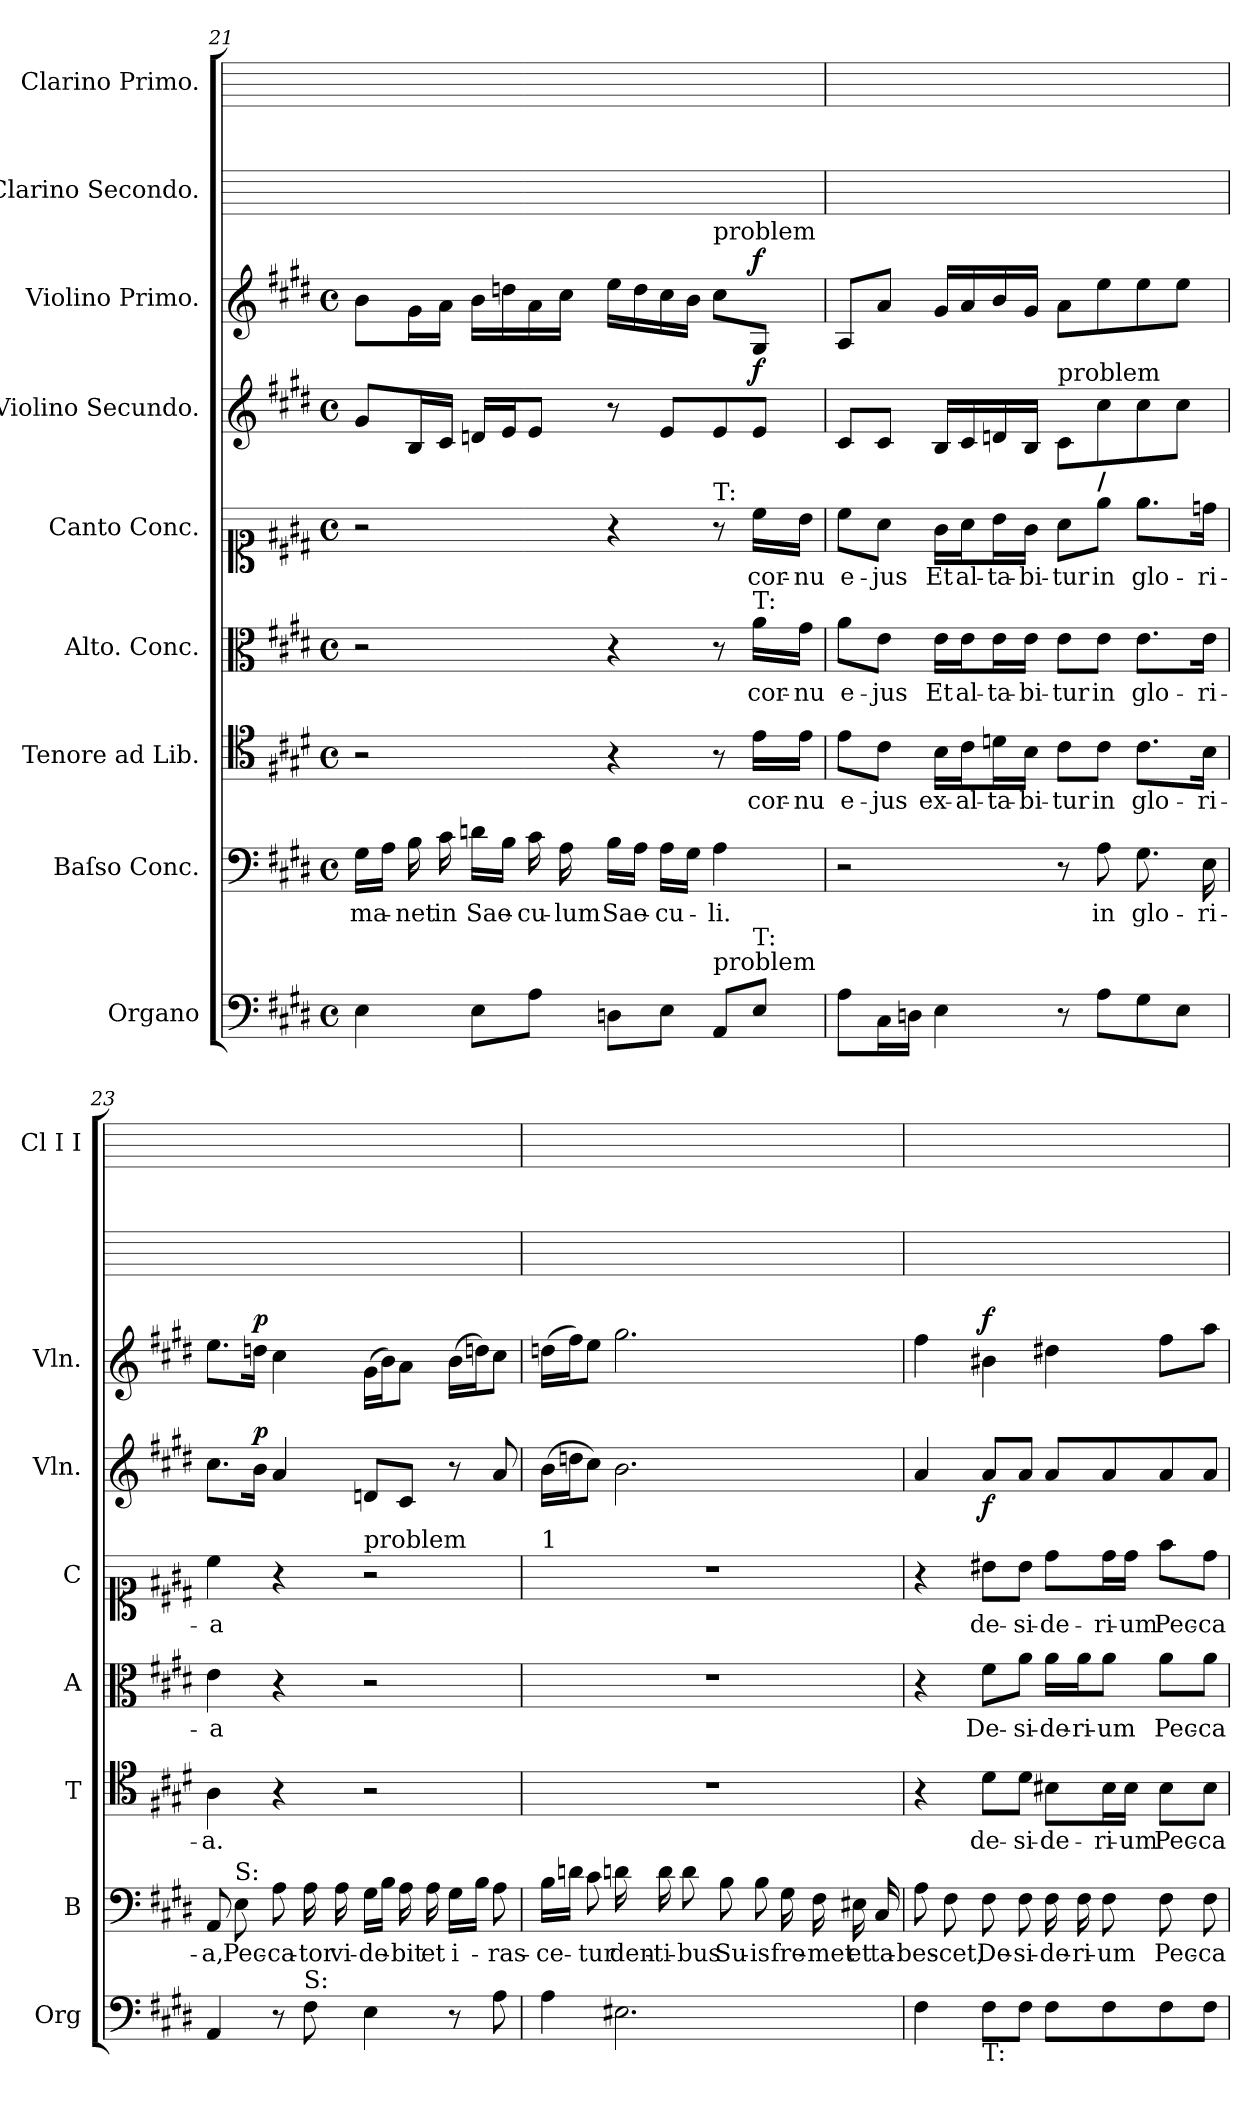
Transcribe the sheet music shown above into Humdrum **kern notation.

**kern	**kern	**text	**kern	**text	**kern	**text	**kern	**text	**kern	**dynam	**kern	**dynam	**kern	**kern
*part9	*part8	*part8	*part7	*part7	*part6	*part6	*part5	*part5	*part4	*part4	*part3	*part3	*part2	*part1
*staff9	*staff8	*staff8	*staff7	*staff7	*staff6	*staff6	*staff5	*staff5	*staff4	*staff4	*staff3	*staff3	*staff2	*staff1
*I"Organo	*I"Baſso Conc.	*	*I"Tenore ad Lib.	*	*I"Alto. Conc.	*	*I"Canto Conc.	*	*I"Violino Secundo.	*	*I"Violino Primo.	*	*I"Clarino Secondo.	*I"Clarino Primo.
*I'Org	*I'B	*	*I'T	*	*I'A	*	*I'C	*	*I'Vln.	*	*I'Vln.	*	*	*I'Cl I I
*clefF4	*clefF4	*	*clefC4	*	*clefC3	*	*clefC1	*	*clefG2	*	*clefG2	*	*	*
*k[f#c#g#d#]	*k[f#c#g#d#]	*	*k[f#c#g#d#]	*	*k[f#c#g#d#]	*	*k[f#c#g#d#]	*	*k[f#c#g#d#]	*	*k[f#c#g#d#]	*	*	*
*E:	*E:	*	*E:	*	*E:	*	*E:	*	*E:	*	*E:	*	*	*
*M4/4	*M4/4	*	*M4/4	*	*M4/4	*	*M4/4	*	*M4/4	*	*M4/4	*	*	*
*met(c)	*met(c)	*	*met(c)	*	*met(c)	*	*met(c)	*	*met(c)	*	*met(c)	*	*	*
=21	=21	=21	=21	=21	=21	=21	=21	=21	=21	=21	=21	=21	=21	=21
4E\	16G#\LL	ma-	2r	.	2r	.	2r	.	8g#/L	.	8b\L	.	1ryy	1ryy
.	16A\JJ	.	.	.	.	.	.	.	.	.	.	.	.	.
.	16B\	-net	.	.	.	.	.	.	16B/L	.	16g#\L	.	.	.
.	16c#\	in	.	.	.	.	.	.	16c#/JJ	.	16a\JJ	.	.	.
8E\L	16dn\LL	Sae-	.	.	.	.	.	.	16dn/LL	.	16b\LL	.	.	.
.	16B\JJ	.	.	.	.	.	.	.	16e/J	.	16ddn\	.	.	.
8A\J	16c#\	-cu-	.	.	.	.	.	.	8e/J	.	16a\	.	.	.
.	16A\	-lum	.	.	.	.	.	.	.	.	16cc#\JJ	.	.	.
8Dn\L	16B\LL	Sae-	4r	.	4r	.	4r	.	8r	.	16ee\LL	.	.	.
.	16A\JJ	.	.	.	.	.	.	.	.	.	16dd\	.	.	.
8E\J	16A\LL	-cu-	.	.	.	.	.	.	8e/L	.	16cc#\	.	.	.
.	16G#\JJ	.	.	.	.	.	.	.	.	.	16b\JJ	.	.	.
!	!	!	!	!	!	!	!	!	!	!	!LO:TX:a:t=problem	!	!	!
!	!	!	!	!	!	!	!LO:TX:a:t=T&colon;	!	!	!	!	!	!	!
!LO:TX:a:t=problem	!	!	!	!	!	!	!	!	!	!	!	!	!	!
8AA/L	4A\	-li.	8r	.	8r	.	8r	.	8e/	.	8cc#\L	.	.	.
!	!	!	!	!	!LO:TX:a:t=T&colon;	!	!	!	!	!	!	!	!	!
!LO:TX:a:t=T&colon;	!	!	!	!	!	!	!	!	!	!	!	!	!	!
!	!	!	!	!	!	!	!	!	!	!LO:DY:a	!	!LO:DY:a	!	!
8E\J	.	.	16e\LL	cor-	16a\LL	cor-	16cc#\LL	cor-	8e/J	f	8G#/J	f	.	.
.	.	.	16e\JJ	-nu	16g#\JJ	-nu	16b\JJ	-nu	.	.	.	.	.	.
=22	=22	=22	=22	=22	=22	=22	=22	=22	=22	=22	=22	=22	=22	=22
8A\L	2r	.	8e\L	e-	8a\L	e-	8cc#\L	e-	8c#/L	.	8A/L	.	1ryy	1ryy
16C#\L	.	.	8c#\J	-jus	8e\J	-jus	8a\J	-jus	8c#/J	.	8a/J	.	.	.
16Dn\JJ	.	.	.	.	.	.	.	.	.	.	.	.	.	.
4E\	.	.	16B\LL	ex-	16e\LL	Et	16g#\LL	Et	16B/LL	.	16g#/LL	.	.	.
.	.	.	16c#\J	-al-	16e\J	al-	16a\J	al-	16c#/	.	16a/	.	.	.
.	.	.	16dn\L	-ta-	16e\L	-ta-	16b\L	-ta-	16dn/	.	16b/	.	.	.
.	.	.	16B\JJ	-bi-	16e\JJ	-bi-	16g#\JJ	-bi-	16B/JJ	.	16g#/JJ	.	.	.
!	!	!	!	!	!	!	!	!	!LO:TX:a:t=problem	!	!	!	!	!
8r	8r	.	8c#\L	-tur	8e\L	-tur	8a\L	-tur	8c#/L	.	8a\L	.	.	.
!	!	!	!	!	!	!	!LO:TX:a:B:t=/	!	!	!	!	!	!	!
8A\L	8A\	in	8c#\J	in	8e\J	in	8ee\J	in	8cc#\	.	8ee\	.	.	.
8G#\	8.G#\	glo-	8.c#\L	glo-	8.e\L	glo-	8.ee\L	glo-	8cc#\	.	8ee\	.	.	.
8E\J	.	.	.	.	.	.	.	.	8cc#\J	.	8ee\J	.	.	.
.	16E\	-ri-	16B\Jk	-ri-	16e\Jk	-ri-	16ddn\Jk	-ri-	.	.	.	.	.	.
=23	=23	=23	=23	=23	=23	=23	=23	=23	=23	=23	=23	=23	=23	=23
4AA/	8AA/	-a,	4A\	-a.	4e\	-a	4cc#\	-a	8.cc#\L	.	8.ee\L	.	1ryy	1ryy
!	!LO:TX:a:t=S&colon;	!	!	!	!	!	!	!	!	!	!	!	!	!
.	8E\	Pec-	.	.	.	.	.	.	.	.	.	.	.	.
!	!	!	!	!	!	!	!	!	!	!LO:DY:a	!	!LO:DY:a	!	!
.	.	.	.	.	.	.	.	.	16b\Jk	p	16ddn\Jk	p	.	.
8r	8A\	-ca-	4r	.	4r	.	4r	.	4a/	.	4cc#\	.	.	.
!LO:TX:a:t=S&colon;	!	!	!	!	!	!	!	!	!	!	!	!	!	!
8F#\	16A\	-tor	.	.	.	.	.	.	.	.	.	.	.	.
.	16A\	vi-	.	.	.	.	.	.	.	.	.	.	.	.
!	!	!	!	!	!	!	!LO:TX:a:t=problem	!	!	!	!	!	!	!
4E\	16G#\LL	-de-	2r	.	2r	.	2r	.	8dn/L	.	(16g#\LL	.	.	.
.	16B\JJ	.	.	.	.	.	.	.	.	.	16b\J)	.	.	.
.	16A\	-bit	.	.	.	.	.	.	8c#/J	.	8a\J	.	.	.
.	16A\	et	.	.	.	.	.	.	.	.	.	.	.	.
8r	16G#\LL	i-	.	.	.	.	.	.	8r	.	(16b\LL	.	.	.
.	16B\JJ	.	.	.	.	.	.	.	.	.	16ddn\J)	.	.	.
8A\	8A\	-ras-	.	.	.	.	.	.	8a/	.	8cc#\J	.	.	.
=24	=24	=24	=24	=24	=24	=24	=24	=24	=24	=24	=24	=24	=24	=24
!	!	!	!	!	!	!	!LO:TX:a:t=1	!	!	!	!	!	!	!
4A\	16B\LL	-ce-	1r	.	1r	.	1r	.	(16b\LL	.	(16ddn\LL	.	1ryy	1ryy
.	16dn\JJ	.	.	.	.	.	.	.	16ddn\J	.	16ff#\J)	.	.	.
.	8c#\	-tur	.	.	.	.	.	.	8cc#\J)	.	8ee\J	.	.	.
2.E#X\	16dn\	den-	.	.	.	.	.	.	2.b\	.	2.gg#\	.	.	.
.	16d\	-ti-	.	.	.	.	.	.	.	.	.	.	.	.
.	8d\	-bus	.	.	.	.	.	.	.	.	.	.	.	.
.	8B\	Su-	.	.	.	.	.	.	.	.	.	.	.	.
.	8B\	-is	.	.	.	.	.	.	.	.	.	.	.	.
.	16G#\	fre-	.	.	.	.	.	.	.	.	.	.	.	.
.	16F#\	-met	.	.	.	.	.	.	.	.	.	.	.	.
.	16E#X\	et	.	.	.	.	.	.	.	.	.	.	.	.
.	16C#/	ta-	.	.	.	.	.	.	.	.	.	.	.	.
=25	=25	=25	=25	=25	=25	=25	=25	=25	=25	=25	=25	=25	=25	=25
4F#\	8A\	-bes-	4r	.	4r	.	4r	.	4a/	.	4ff#\	.	1ryy	1ryy
.	8F#\	-cet,	.	.	.	.	.	.	.	.	.	.	.	.
!LO:TX:b:t=T&colon;	!	!	!	!	!	!	!	!	!	!	!	!	!	!
!	!	!	!	!	!	!	!	!	!	!	!	!LO:DY:a	!	!
8F#\L	8F#\	De-	8d#\L	de-	8f#\L	De-	8b#X\L	de-	8a/L	f	4b#X\	f	.	.
8F#\J	8F#\	-si-	8d#\J	-si-	8a\J	-si-	8b#\J	-si-	8a/J	.	.	.	.	.
8F#\L	16F#\	-de-	8B#X\L	-de-	16a\LL	-de-	8dd#\L	-de-	8a/L	.	4dd#X\	.	.	.
.	16F#\	-ri-	.	.	16a\J	-ri-	.	.	.	.	.	.	.	.
8F#\	8F#\	-um	16B#\L	-ri-	8a\J	-um	16dd#\L	-ri-	8a/	.	.	.	.	.
.	.	.	16B#\JJ	-um	.	.	16dd#\JJ	-um	.	.	.	.	.	.
8F#\	8F#\	Pec-	8B#\L	Pec-	8a\L	Pec-	8ff#\L	Pec-	8a/	.	8ff#\L	.	.	.
8F#\J	8F#\	-ca-	8B#\J	-ca-	8a\J	-ca-	8dd#\J	-ca-	8a/J	.	8aa\J	.	.	.
=	=	=	=	=	=	=	=	=	=	=	=	=	=	=
*-	*-	*-	*-	*-	*-	*-	*-	*-	*-	*-	*-	*-	*-	*-
